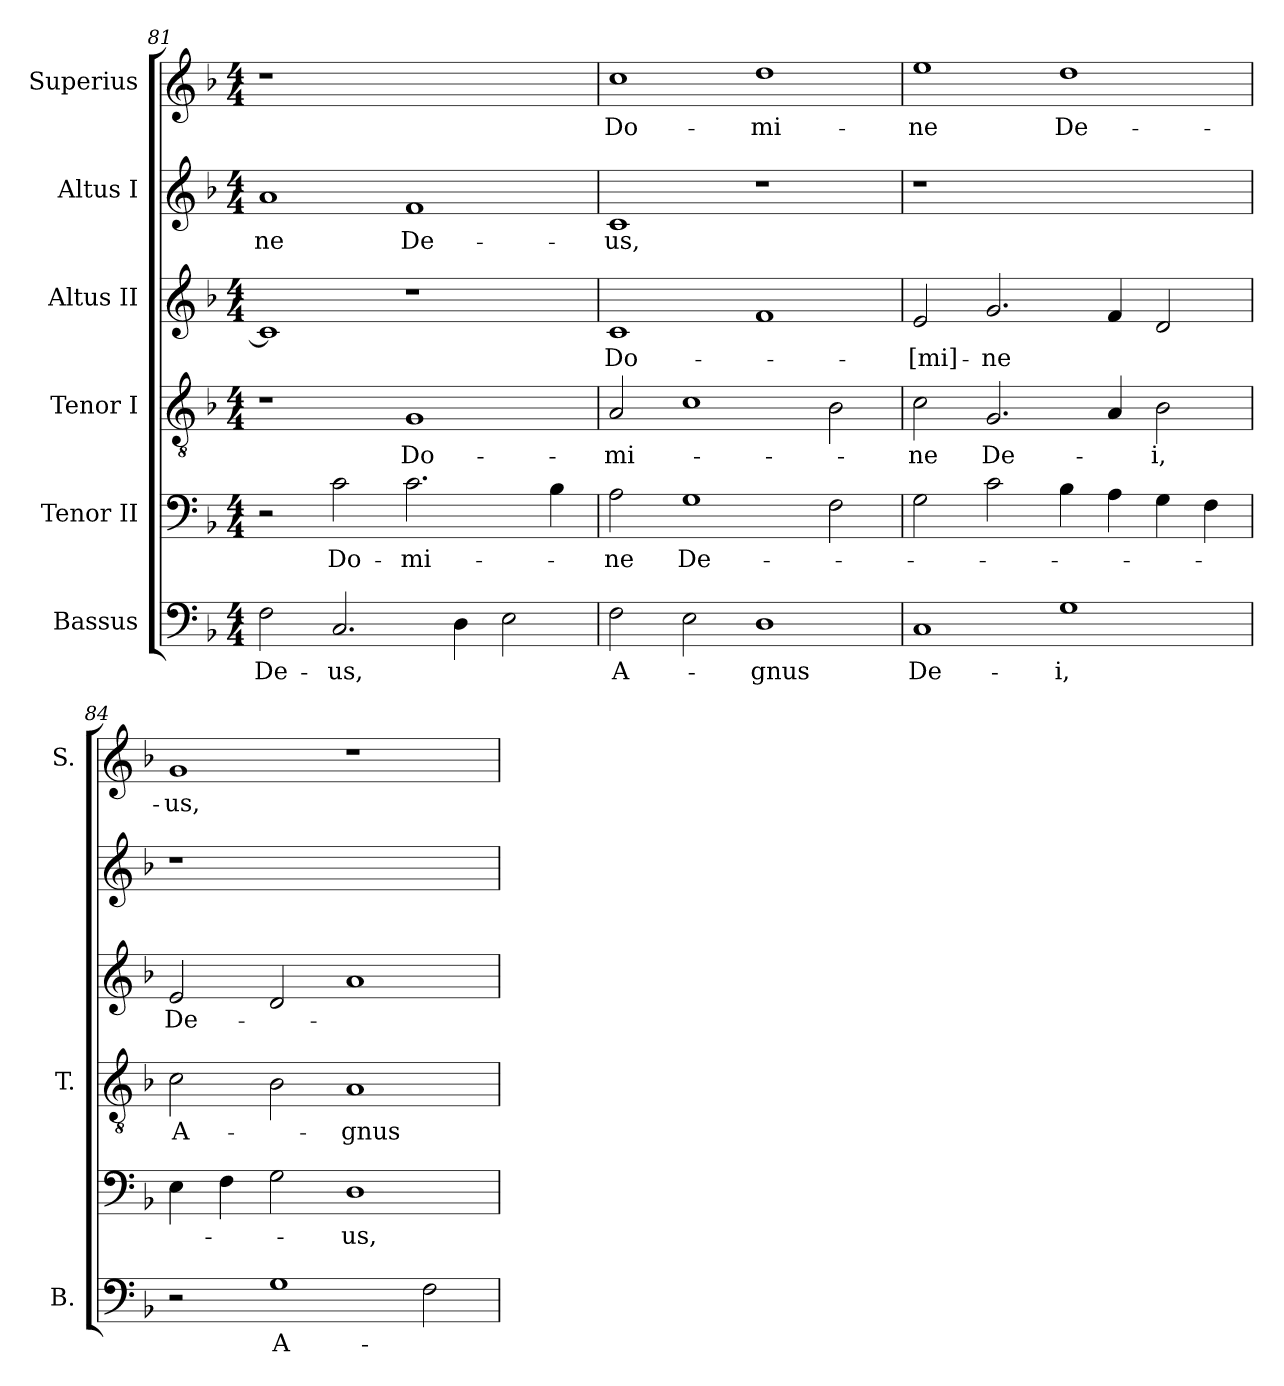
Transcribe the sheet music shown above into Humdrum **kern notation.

**kern	**text	**kern	**text	**kern	**text	**kern	**text	**kern	**text	**kern	**text
*part6	*part6	*part5	*part5	*part4	*part4	*part3	*part3	*part2	*part2	*part1	*part1
*staff6	*staff6	*staff5	*staff5	*staff4	*staff4	*staff3	*staff3	*staff2	*staff2	*staff1	*staff1
*I"Bassus	*	*I"Tenor II	*	*I"Tenor I	*	*I"Altus II	*	*I"Altus I	*	*I"Superius	*
*I'B.	*	*	*	*I'T.	*	*	*	*	*	*I'S.	*
*clefF4	*	*clefF4	*	*clefGv2	*	*clefG2	*	*clefG2	*	*clefG2	*
*	*	*	*	*ITrd7c12	*	*	*	*	*	*	*
*k[b-]	*	*k[b-]	*	*k[b-]	*	*k[b-]	*	*k[b-]	*	*k[b-]	*
*F:	*	*F:	*	*F:	*	*F:	*	*F:	*	*F:	*
*M4/4	*	*M4/4	*	*M4/4	*	*M4/4	*	*M4/4	*	*M4/4	*
=81	=81	=81	=81	=81	=81	=81	=81	=81	=81	=81	=81
!	!LO:LY:b:color=#000000	!	!	!	!	!	!	!	!	!	!
!	!	!	!	!	!	!	!	!	!LO:LY:b:color=#000000	!LO:N:vis=1	!
2Fi\	De-	2r	.	1r	.	1ci]	.	1ai	-ne	1r	.
!	!LO:LY:b:color=#000000	!	!	!	!	!	!	!	!	!	!
!	!	!	!LO:LY:b:color=#000000	!	!	!	!	!	!	!	!
2.Ci/	-us,	2ci\	Do-	.	.	.	.	.	.	.	.
!	!	!	!LO:LY:b:color=#000000	!	!	!	!	!	!	!	!
!	!	!	!	!	!LO:LY:b:color=#000000	!	!	!	!	!	!
!	!	!	!	!	!	!	!	!	!LO:LY:b:color=#000000	!	!
.	.	2.ci\	-mi-	1GGi	Do-	1r	.	1fi	De-	1ryy	.
4Di\	.	.	.	.	.	.	.	.	.	.	.
2Ei\	.	.	.	.	.	.	.	.	.	.	.
.	.	4B-i\	.	.	.	.	.	.	.	.	.
!!LO:LB:g=z
=82	=82	=82	=82	=82	=82	=82	=82	=82	=82	=82	=82
!	!LO:LY:b:color=#000000	!	!	!	!	!	!	!	!	!	!
!	!	!	!LO:LY:b:color=#000000	!	!	!	!	!	!	!	!
!	!	!	!	!	!LO:LY:b:color=#000000	!	!	!	!	!	!
!	!	!	!	!	!	!	!LO:LY:b:color=#000000	!	!	!	!
!	!	!	!	!	!	!	!	!	!LO:LY:b:color=#000000	!	!
!	!	!	!	!	!	!	!	!	!	!	!LO:LY:b:color=#000000
2Fi\	A-	2Ai\	-ne	2AAi/	-mi-	1ci	Do-	1ci	-us,	1cci	Do-
!	!	!	!LO:LY:b:color=#000000	!	!	!	!	!	!	!	!
2Ei\	.	1Gi	De-	1Ci	.	.	.	.	.	.	.
!	!LO:LY:b:color=#000000	!	!	!	!	!	!	!	!	!	!
!	!	!	!	!	!	!	!	!	!	!	!LO:LY:b:color=#000000
1Di	-gnus	.	.	.	.	1fi	.	1r	.	1ddi	-mi-
.	.	2Fi\	.	2BB-i\	.	.	.	.	.	.	.
=83	=83	=83	=83	=83	=83	=83	=83	=83	=83	=83	=83
!	!LO:LY:b:color=#000000	!	!	!	!	!	!	!	!	!	!
!	!	!	!	!	!LO:LY:b:color=#000000	!	!	!	!	!	!
!	!	!	!	!	!	!	!LO:LY:b:color=#000000	!LO:N:vis=1	!	!	!
!	!	!	!	!	!	!	!	!	!	!	!LO:LY:b:color=#000000
1Ci	De-	2Gi\	.	2Ci\	-ne	2ei/	-[mi]-	1r	.	1eei	-ne
!	!	!	!	!	!LO:LY:b:color=#000000	!	!	!	!	!	!
!	!	!	!	!	!	!	!LO:LY:b:color=#000000	!	!	!	!
.	.	2ci\	.	2.GGi/	De-	2.gi/	-ne	.	.	.	.
!	!LO:LY:b:color=#000000	!	!	!	!	!	!	!	!	!	!
!	!	!	!	!	!	!	!	!	!	!	!LO:LY:b:color=#000000
1Gi	-i,	4B-i\	.	.	.	.	.	1ryy	.	1ddi	De-
.	.	4Ai\	.	4AAi/	.	4fi/	.	.	.	.	.
!	!	!	!	!	!LO:LY:b:color=#000000	!	!	!	!	!	!
.	.	4Gi\	.	2BB-i\	-i,	2di/	.	.	.	.	.
.	.	4Fi\	.	.	.	.	.	.	.	.	.
=84	=84	=84	=84	=84	=84	=84	=84	=84	=84	=84	=84
!	!	!	!	!	!LO:LY:b:color=#000000	!	!	!	!	!	!
!	!	!	!	!	!	!	!LO:LY:b:color=#000000	!LO:N:vis=1	!	!	!
!	!	!	!	!	!	!	!	!	!	!	!LO:LY:b:color=#000000
2r	.	4Ei\	.	2Ci\	A-	2ei/	De-	1r	.	1gi	-us,
.	.	4Fi\	.	.	.	.	.	.	.	.	.
!	!LO:LY:b:color=#000000	!	!	!	!	!	!	!	!	!	!
1Gi	A-	2Gi\	.	2BB-i\	.	2di/	.	.	.	.	.
!	!	!	!LO:LY:b:color=#000000	!	!	!	!	!	!	!	!
!	!	!	!	!	!LO:LY:b:color=#000000	!	!	!	!	!	!
.	.	1Di	-us,	1AAi	-gnus	1ai	.	1ryy	.	1r	.
2Fi\	.	.	.	.	.	.	.	.	.	.	.
=	=	=	=	=	=	=	=	=	=	=	=
*-	*-	*-	*-	*-	*-	*-	*-	*-	*-	*-	*-
